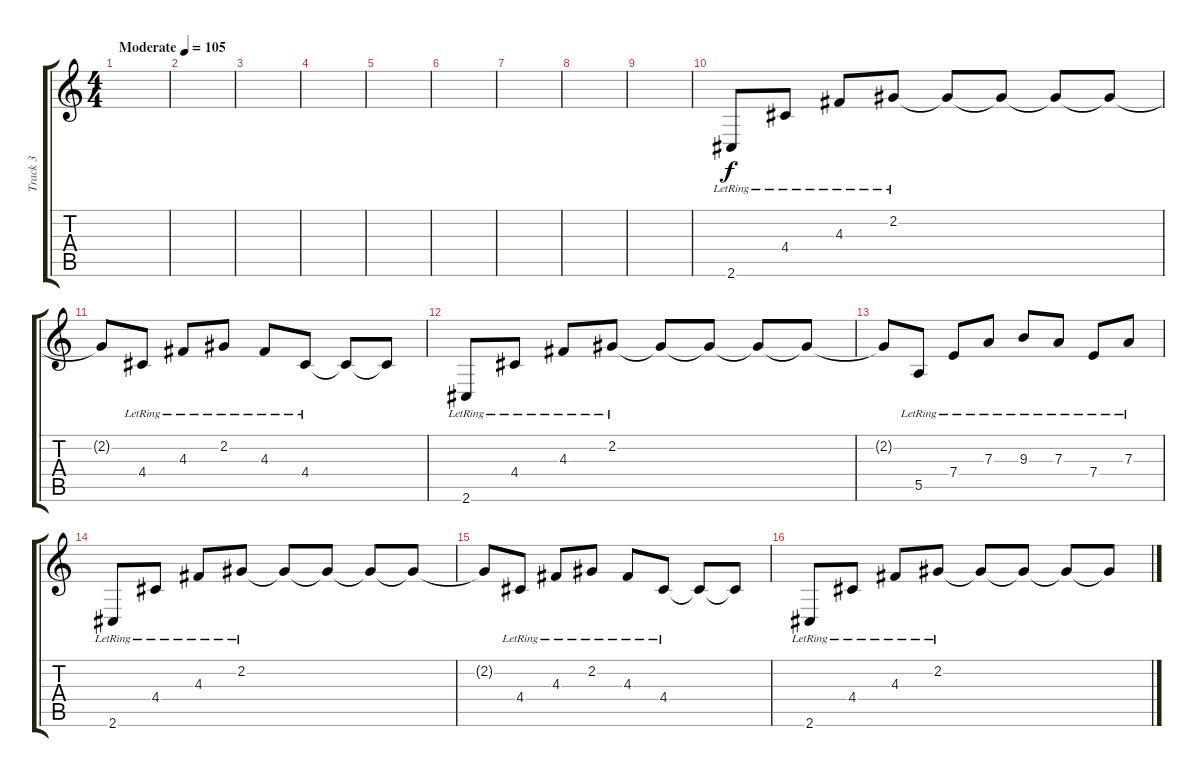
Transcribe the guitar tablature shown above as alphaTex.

\track ("Track 3" "Track 3") {instrument electricguitarclean}
\staff {score tabs}
\tuning (B3 Gb3 D3 A2 E2 B1) {hide}
\ts (4 4)
\tempo (105 "Moderate")
\clef g2
\ks c
|
|
|
|
|
|
|
|
|
2.6{lr}.8 4.4{lr}.8 4.3{lr}.8 2.2{lr}.8 2.2{t}.8 2.2{t}.8 2.2{t}.8 2.2{t}.8 |
2.2{t}.8 4.4{lr}.8 4.3{lr}.8 2.2{lr}.8 4.3{lr}.8 4.4{lr}.8 4.4{t}.8 4.4{t}.8 |
2.6{lr}.8 4.4{lr}.8 4.3{lr}.8 2.2{lr}.8 2.2{t}.8 2.2{t}.8 2.2{t}.8 2.2{t}.8 |
2.2{t}.8 5.5{lr}.8 7.4{lr}.8 7.3{lr}.8 9.3{lr}.8 7.3{lr}.8 7.4{lr}.8 7.3{lr}.8 |
2.6{lr}.8 4.4{lr}.8 4.3{lr}.8 2.2{lr}.8 2.2{t}.8 2.2{t}.8 2.2{t}.8 2.2{t}.8 |
2.2{t}.8 4.4{lr}.8 4.3{lr}.8 2.2{lr}.8 4.3{lr}.8 4.4{lr}.8 4.4{t}.8 4.4{t}.8 |
2.6{lr}.8 4.4{lr}.8 4.3{lr}.8 2.2{lr}.8 2.2{t}.8 2.2{t}.8 2.2{t}.8 2.2{t}.8
